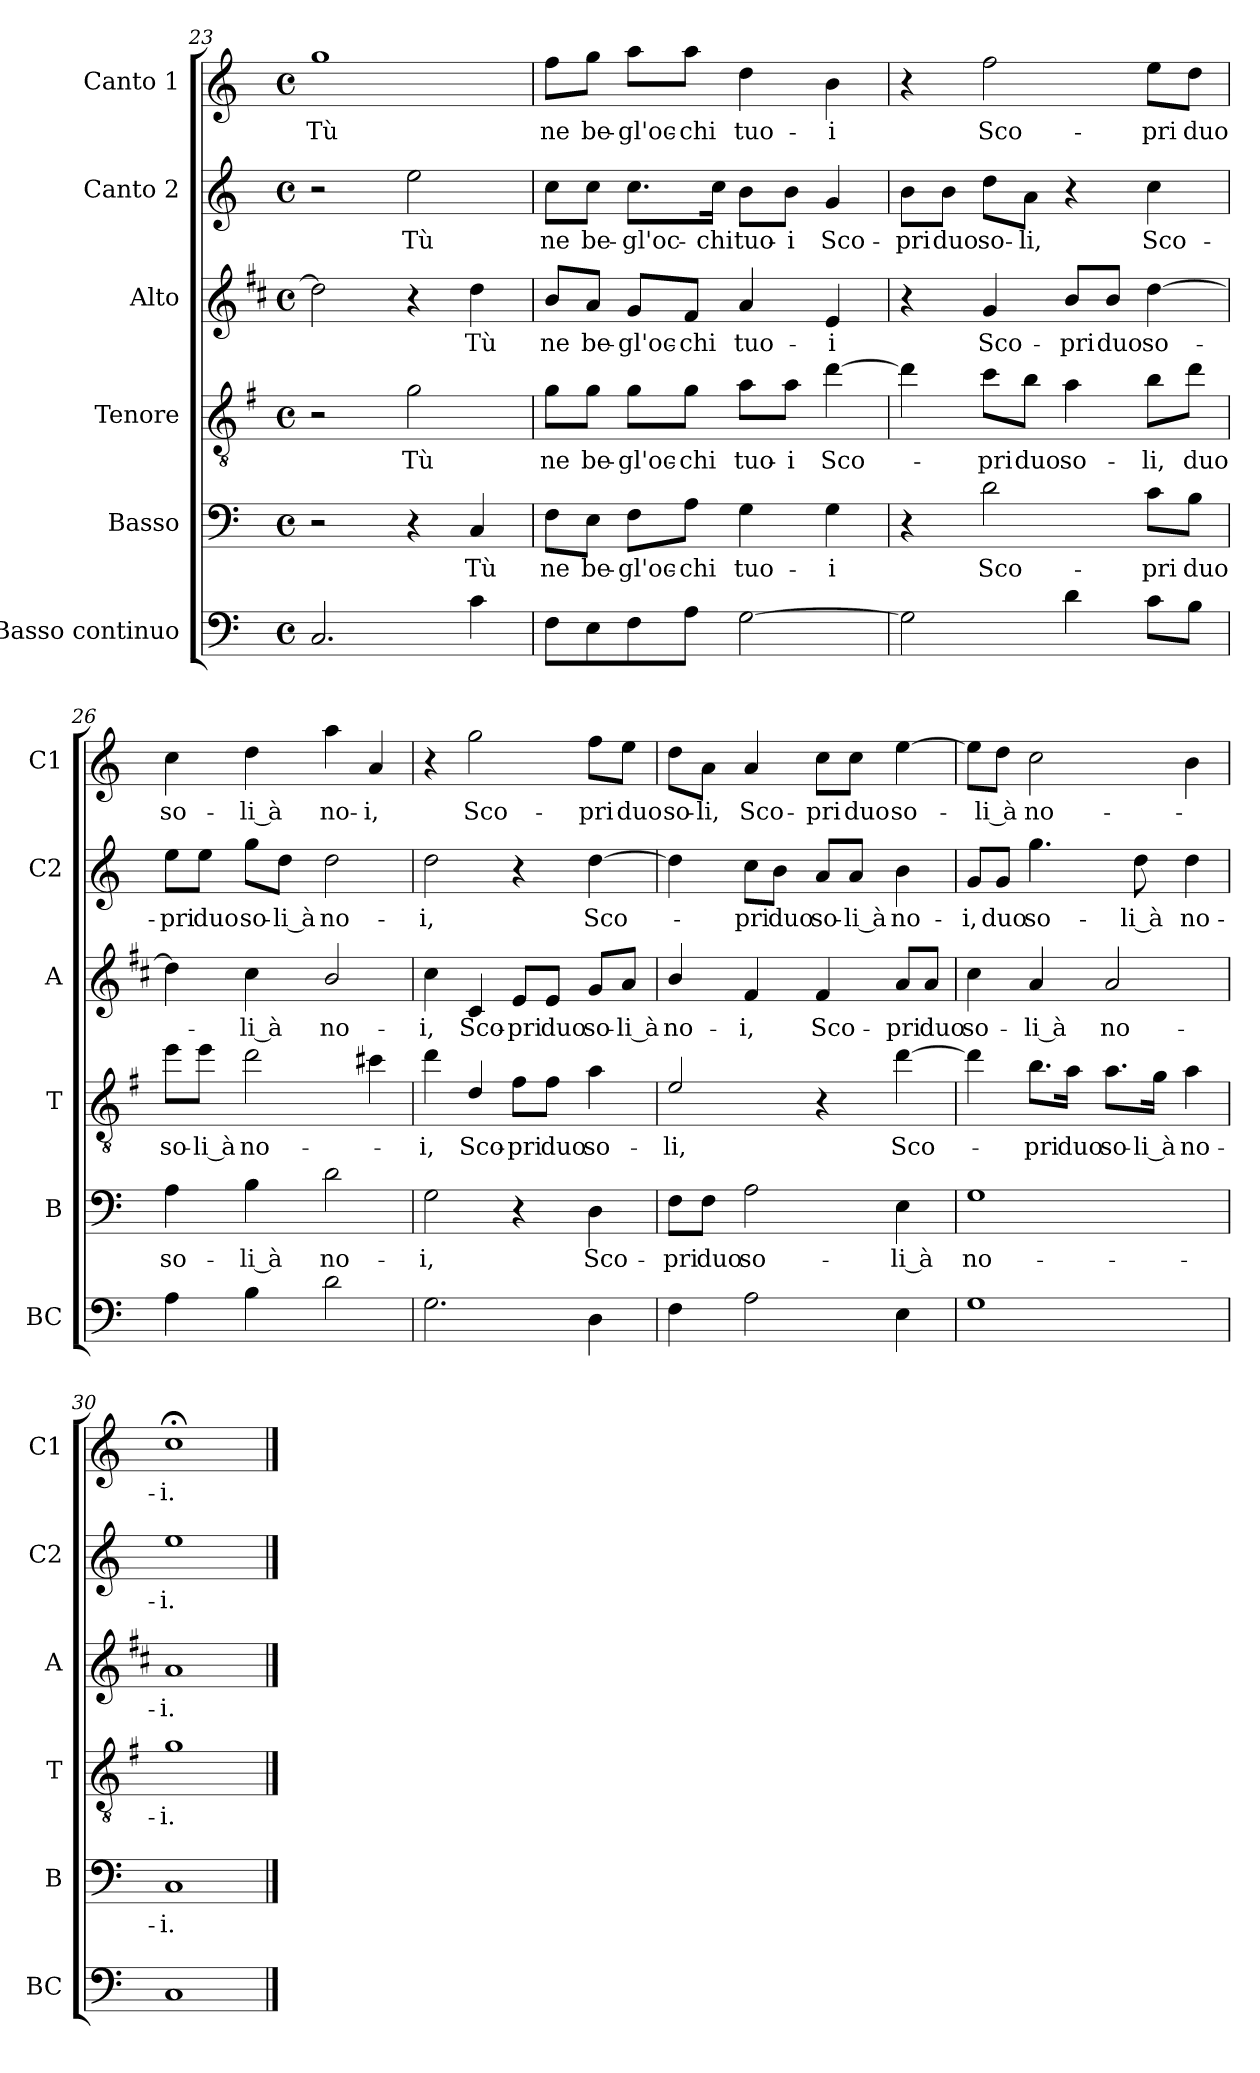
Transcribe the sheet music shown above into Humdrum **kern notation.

**kern	**kern	**text	**kern	**text	**kern	**text	**kern	**text	**kern	**text
*part6	*part5	*part5	*part4	*part4	*part3	*part3	*part2	*part2	*part1	*part1
*staff6	*staff5	*staff5	*staff4	*staff4	*staff3	*staff3	*staff2	*staff2	*staff1	*staff1
*I"Basso continuo	*I"Basso	*	*I"Tenore	*	*I"Alto	*	*I"Canto 2	*	*I"Canto 1	*
*I'BC	*I'B	*	*I'T	*	*I'A	*	*I'C2	*	*I'C1	*
*clefF4	*clefF4	*	*clefGv2	*	*clefG2	*	*clefG2	*	*clefG2	*
*	*	*	*ITrd4c7	*	*ITrd1c2	*	*	*	*	*
*k[]	*k[]	*	*k[]	*	*k[]	*	*k[]	*	*k[]	*
*C:	*C:	*	*C:	*	*C:	*	*C:	*	*C:	*
*M4/4	*M4/4	*	*M4/4	*	*M4/4	*	*M4/4	*	*M4/4	*
*met(c)	*met(c)	*	*met(c)	*	*met(c)	*	*met(c)	*	*met(c)	*
=23	=23	=23	=23	=23	=23	=23	=23	=23	=23	=23
!	!	!	!	!	!	!	!	!	!	!LO:LY:b
2.C/	2r	.	2r	.	2cc\]	.	2r	.	1gg	Tù
!	!	!	!	!LO:LY:b	!	!	!	!LO:LY:b	!	!
.	4r	.	2c\	Tù	4r	.	2ee\	Tù	.	.
!	!	!LO:LY:b	!	!	!	!LO:LY:b	!	!	!	!
4c\	4C/	Tù	.	.	4cc\	Tù	.	.	.	.
=24	=24	=24	=24	=24	=24	=24	=24	=24	=24	=24
!	!	!LO:LY:b	!	!LO:LY:b	!	!LO:LY:b	!	!LO:LY:b	!	!LO:LY:b
8F\L	8F\L	ne	8c\L	ne	8a/L	ne	8cc\L	ne	8ff\L	ne
!	!	!LO:LY:b	!	!LO:LY:b	!	!LO:LY:b	!	!LO:LY:b	!	!LO:LY:b
8E\	8E\J	be-	8c\J	be-	8g/J	be-	8cc\J	be-	8gg\J	be-
!	!	!LO:LY:b	!	!LO:LY:b	!	!LO:LY:b	!	!LO:LY:b	!	!LO:LY:b
8F\	8F\L	-gl'oc-	8c\L	-gl'oc-	8f/L	-gl'oc-	8.cc\L	-gl'oc-	8aa\L	-gl'oc-
!	!	!LO:LY:b	!	!LO:LY:b	!	!LO:LY:b	!	!	!	!LO:LY:b
8A\J	8A\J	-chi	8c\J	-chi	8e/J	-chi	.	.	8aa\J	-chi
!	!	!	!	!	!	!	!	!LO:LY:b	!	!
.	.	.	.	.	.	.	16cc\Jk	-chi	.	.
!	!	!LO:LY:b	!	!LO:LY:b	!	!LO:LY:b	!	!LO:LY:b	!	!LO:LY:b
[2G\	4G\	tuo-	8d\L	tuo-	4g/	tuo-	8b\L	tuo-	4dd\	tuo-
!	!	!	!	!LO:LY:b	!	!	!	!LO:LY:b	!	!
.	.	.	8d\J	-i	.	.	8b\J	-i	.	.
!	!	!LO:LY:b	!	!LO:LY:b	!	!LO:LY:b	!	!LO:LY:b	!	!LO:LY:b
.	4G\	-i	[4g\	Sco-	4d/	-i	4g/	Sco-	4b\	-i
!!LO:PB:g=z
=25	=25	=25	=25	=25	=25	=25	=25	=25	=25	=25
!	!	!	!	!	!	!	!	!LO:LY:b	!	!
2G\]	4r	.	4g\]	.	4r	.	8b\L	-pri	4r	.
!	!	!	!	!	!	!	!	!LO:LY:b	!	!
.	.	.	.	.	.	.	8b\J	duo	.	.
!	!	!LO:LY:b	!	!LO:LY:b	!	!LO:LY:b	!	!LO:LY:b	!	!LO:LY:b
.	2d\	Sco-	8f\L	-pri	4f/	Sco-	8dd\L	so-	2ff\	Sco-
!	!	!	!	!LO:LY:b	!	!	!	!LO:LY:b	!	!
.	.	.	8e\J	duo	.	.	8a\J	-li,	.	.
!	!	!	!	!LO:LY:b	!	!LO:LY:b	!	!	!	!
4d\	.	.	4d\	so-	8a/L	-pri	4r	.	.	.
!	!	!	!	!	!	!LO:LY:b	!	!	!	!
.	.	.	.	.	8a/J	duo	.	.	.	.
!	!	!LO:LY:b	!	!LO:LY:b	!	!LO:LY:b	!	!LO:LY:b	!	!LO:LY:b
8c\L	8c\L	-pri	8e\L	-li,	[4cc\	so-	4cc\	Sco-	8ee\L	-pri
!	!	!LO:LY:b	!	!LO:LY:b	!	!	!	!	!	!LO:LY:b
8B\J	8B\J	duo	8g\J	duo	.	.	.	.	8dd\J	duo
=26	=26	=26	=26	=26	=26	=26	=26	=26	=26	=26
!	!	!LO:LY:b	!	!LO:LY:b	!	!	!	!LO:LY:b	!	!LO:LY:b
4A\	4A\	so-	8a\L	so-	4cc\]	.	8ee\L	-pri	4cc\	so-
!	!	!	!	!LO:LY:b	!	!	!	!LO:LY:b	!	!
.	.	.	8a\J	-li à	.	.	8ee\J	duo	.	.
!	!	!LO:LY:b	!	!LO:LY:b	!	!LO:LY:b	!	!LO:LY:b	!	!LO:LY:b
4B\	4B\	-li à	2g\	no-	4b\	-li à	8gg\L	so-	4dd\	-li à
!	!	!	!	!	!	!	!	!LO:LY:b	!	!
.	.	.	.	.	.	.	8dd\J	-li à	.	.
!	!	!LO:LY:b	!	!	!	!LO:LY:b	!	!LO:LY:b	!	!LO:LY:b
2d\	2d\	no-	.	.	2a/	no-	2dd\	no-	4aa\	no-
!	!	!	!	!	!	!	!	!	!	!LO:LY:b
.	.	.	4f#X\	.	.	.	.	.	4a/	-i,
=27	=27	=27	=27	=27	=27	=27	=27	=27	=27	=27
!	!	!LO:LY:b	!	!LO:LY:b	!	!LO:LY:b	!	!LO:LY:b	!	!
2.G\	2G\	-i,	4g\	-i,	4b\	-i,	2dd\	-i,	4r	.
!	!	!	!	!LO:LY:b	!	!LO:LY:b	!	!	!	!LO:LY:b
.	.	.	4G/	Sco-	4B/	Sco-	.	.	2gg\	Sco-
!	!	!	!	!LO:LY:b	!	!LO:LY:b	!	!	!	!
.	4r	.	8B\L	-pri	8d/L	-pri	4r	.	.	.
!	!	!	!	!LO:LY:b	!	!LO:LY:b	!	!	!	!
.	.	.	8B\J	duo	8d/J	duo	.	.	.	.
!	!	!LO:LY:b	!	!LO:LY:b	!	!LO:LY:b	!	!LO:LY:b	!	!LO:LY:b
4D\	4D\	Sco-	4d\	so-	8f/L	so-	[4dd\	Sco-	8ff\L	-pri
!	!	!	!	!	!	!LO:LY:b	!	!	!	!LO:LY:b
.	.	.	.	.	8g/J	-li à	.	.	8ee\J	duo
=28	=28	=28	=28	=28	=28	=28	=28	=28	=28	=28
!	!	!LO:LY:b	!	!LO:LY:b	!	!LO:LY:b	!	!	!	!LO:LY:b
4F\	8F\L	-pri	2A/	-li,	4a/	no-	4dd\]	.	8dd\L	so-
!	!	!LO:LY:b	!	!	!	!	!	!	!	!LO:LY:b
.	8F\J	duo	.	.	.	.	.	.	8a\J	-li,
!	!	!LO:LY:b	!	!	!	!LO:LY:b	!	!LO:LY:b	!	!LO:LY:b
2A\	2A\	so-	.	.	4e/	-i,	8cc\L	-pri	4a/	Sco-
!	!	!	!	!	!	!	!	!LO:LY:b	!	!
.	.	.	.	.	.	.	8b\J	duo	.	.
!	!	!	!	!	!	!LO:LY:b	!	!LO:LY:b	!	!LO:LY:b
.	.	.	4r	.	4e/	Sco-	8a/L	so-	8cc\L	-pri
!	!	!	!	!	!	!	!	!LO:LY:b	!	!LO:LY:b
.	.	.	.	.	.	.	8a/J	-li à	8cc\J	duo
!	!	!LO:LY:b	!	!LO:LY:b	!	!LO:LY:b	!	!LO:LY:b	!	!LO:LY:b
4E\	4E\	-li à	[4g\	Sco-	8g/L	-pri	4b\	no-	[4ee\	so-
!	!	!	!	!	!	!LO:LY:b	!	!	!	!
.	.	.	.	.	8g/J	duo	.	.	.	.
!!LO:LB:g=z
=29	=29	=29	=29	=29	=29	=29	=29	=29	=29	=29
!	!	!LO:LY:b	!	!	!	!LO:LY:b	!	!LO:LY:b	!	!
1G	1G	no-	4g\]	.	4b\	so-	8g/L	-i,	8ee\L]	.
!	!	!	!	!	!	!	!	!LO:LY:b	!	!LO:LY:b
.	.	.	.	.	.	.	8g/J	duo	8dd\J	-li à
!	!	!	!	!LO:LY:b	!	!LO:LY:b	!	!LO:LY:b	!	!LO:LY:b
.	.	.	8.e\L	-pri	4g/	-li à	4.gg\	so-	2cc\	no-
!	!	!	!	!LO:LY:b	!	!	!	!	!	!
.	.	.	16d\Jk	duo	.	.	.	.	.	.
!	!	!	!	!LO:LY:b	!	!LO:LY:b	!	!	!	!
.	.	.	8.d\L	so-	2g/	no-	.	.	.	.
!	!	!	!	!	!	!	!	!LO:LY:b	!	!
.	.	.	.	.	.	.	8dd\	-li à	.	.
!	!	!	!	!LO:LY:b	!	!	!	!	!	!
.	.	.	16c\Jk	-li à	.	.	.	.	.	.
!	!	!	!	!LO:LY:b	!	!	!	!LO:LY:b	!	!
.	.	.	4d\	no-	.	.	4dd\	no-	4b\	.
=30	=30	=30	=30	=30	=30	=30	=30	=30	=30	=30
!	!	!LO:LY:b	!	!LO:LY:b	!	!LO:LY:b	!	!LO:LY:b	!	!LO:LY:b
1C	1C	-i.	1c	-i.	1g	-i.	1ee	-i.	1cc;<	-i.
==	==	==	==	==	==	==	==	==	==	==
*-	*-	*-	*-	*-	*-	*-	*-	*-	*-	*-
